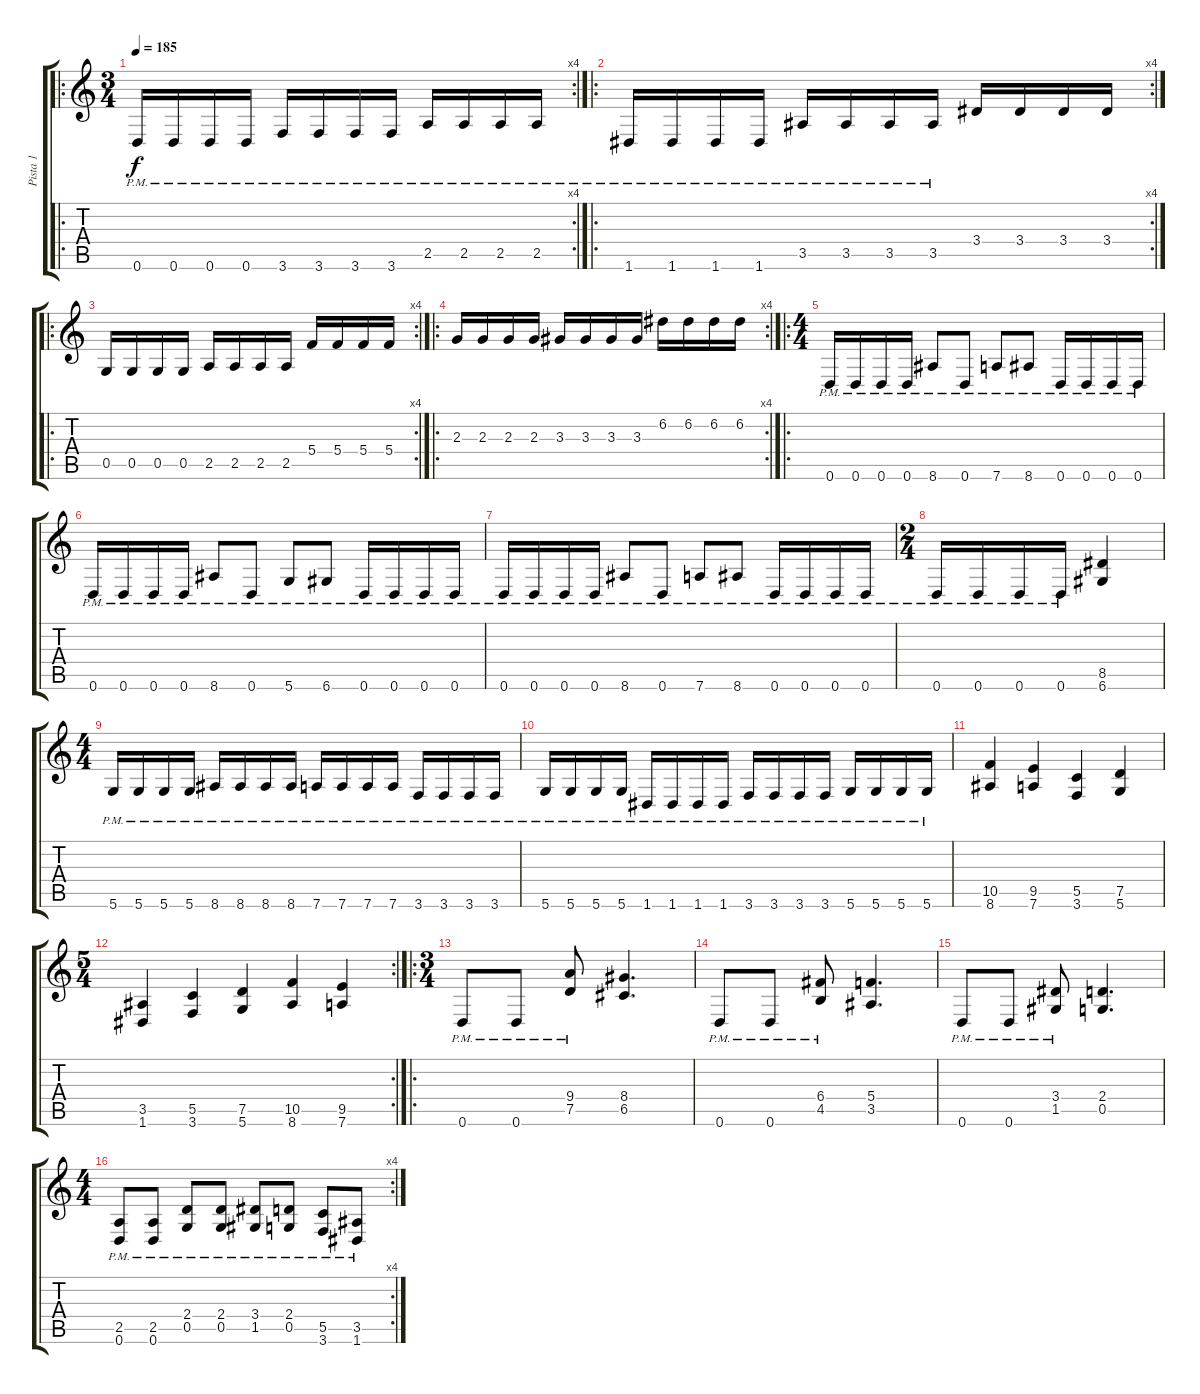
\track ("Pista 1" "Pista 1") {instrument distortionguitar}
\staff {score tabs}
\tuning (D4 A3 F3 C3 G2 D2) {hide}
\ro
\rc 4
\ts (3 4)
\tempo 185
\clef g2
\ks c
0.6{pm}.16{dy f} 0.6{pm}.16 0.6{pm}.16 0.6{pm}.16 3.6{pm}.16 3.6{pm}.16 3.6{pm}.16 3.6{pm}.16 2.5{pm}.16 2.5{pm}.16 2.5{pm}.16 2.5{pm}.16 |
\ro
\rc 4
1.6{pm}.16 1.6{pm}.16 1.6{pm}.16 1.6{pm}.16 3.5{pm}.16 3.5{pm}.16 3.5{pm}.16 3.5{pm}.16 3.4.16 3.4.16 3.4.16 3.4.16 |
\ro
\rc 4
0.5.16 0.5.16 0.5.16 0.5.16 2.5.16 2.5.16 2.5.16 2.5.16 5.4.16 5.4.16 5.4.16 5.4.16 |
\ro
\rc 4
2.3.16 2.3.16 2.3.16 2.3.16 3.3.16 3.3.16 3.3.16 3.3.16 6.2.16 6.2.16 6.2.16 6.2.16 |
\ro
\ts (4 4)
0.6{pm}.16 0.6{pm}.16 0.6{pm}.16 0.6{pm}.16 8.6{pm}.8 0.6{pm}.8 7.6{pm}.8 8.6{pm}.8 0.6{pm}.16 0.6{pm}.16 0.6{pm}.16 0.6{pm}.16 |
0.6{pm}.16 0.6{pm}.16 0.6{pm}.16 0.6{pm}.16 8.6{pm}.8 0.6{pm}.8 5.6{pm}.8 6.6{pm}.8 0.6{pm}.16 0.6{pm}.16 0.6{pm}.16 0.6{pm}.16 |
0.6{pm}.16 0.6{pm}.16 0.6{pm}.16 0.6{pm}.16 8.6{pm}.8 0.6{pm}.8 7.6{pm}.8 8.6{pm}.8 0.6{pm}.16 0.6{pm}.16 0.6{pm}.16 0.6{pm}.16 |
\ts (2 4)
0.6{pm}.16 0.6{pm}.16 0.6{pm}.16 0.6{pm}.16 (8.5 6.6).4 |
\ts (4 4)
5.6{pm}.16 5.6{pm}.16 5.6{pm}.16 5.6{pm}.16 8.6{pm}.16 8.6{pm}.16 8.6{pm}.16 8.6{pm}.16 7.6{pm}.16 7.6{pm}.16 7.6{pm}.16 7.6{pm}.16 3.6{pm}.16 3.6{pm}.16 3.6{pm}.16 3.6{pm}.16 |
5.6{pm}.16 5.6{pm}.16 5.6{pm}.16 5.6{pm}.16 1.6{pm}.16 1.6{pm}.16 1.6{pm}.16 1.6{pm}.16 3.6{pm}.16 3.6{pm}.16 3.6{pm}.16 3.6{pm}.16 5.6{pm}.16 5.6{pm}.16 5.6{pm}.16 5.6{pm}.16 |
(10.5 8.6).4 (9.5 7.6).4 (5.5 3.6).4 (7.5 5.6).4 |
\rc 2
\ts (5 4)
(3.5 1.6).4 (5.5 3.6).4 (7.5 5.6).4 (10.5 8.6).4 (9.5 7.6).4 |
\ro
\ts (3 4)
0.6{pm}.8 0.6{pm}.8 (9.4{pm} 7.5{pm}).8 (8.4 6.5).4{d} |
0.6{pm}.8 0.6{pm}.8 (6.4{pm} 4.5{pm}).8 (5.4 3.5).4{d} |
0.6{pm}.8 0.6{pm}.8 (3.4{pm} 1.5{pm}).8 (2.4 0.5).4{d} |
\rc 4
\ts (4 4)
(2.5{pm} 0.6{pm}).8 (2.5{pm} 0.6{pm}).8 (2.4{pm} 0.5{pm}).8 (2.4{pm} 0.5{pm}).8 (3.4{pm} 1.5{pm}).8 (2.4{pm} 0.5{pm}).8 (5.5{pm} 3.6{pm}).8 (3.5{pm} 1.6{pm}).8
